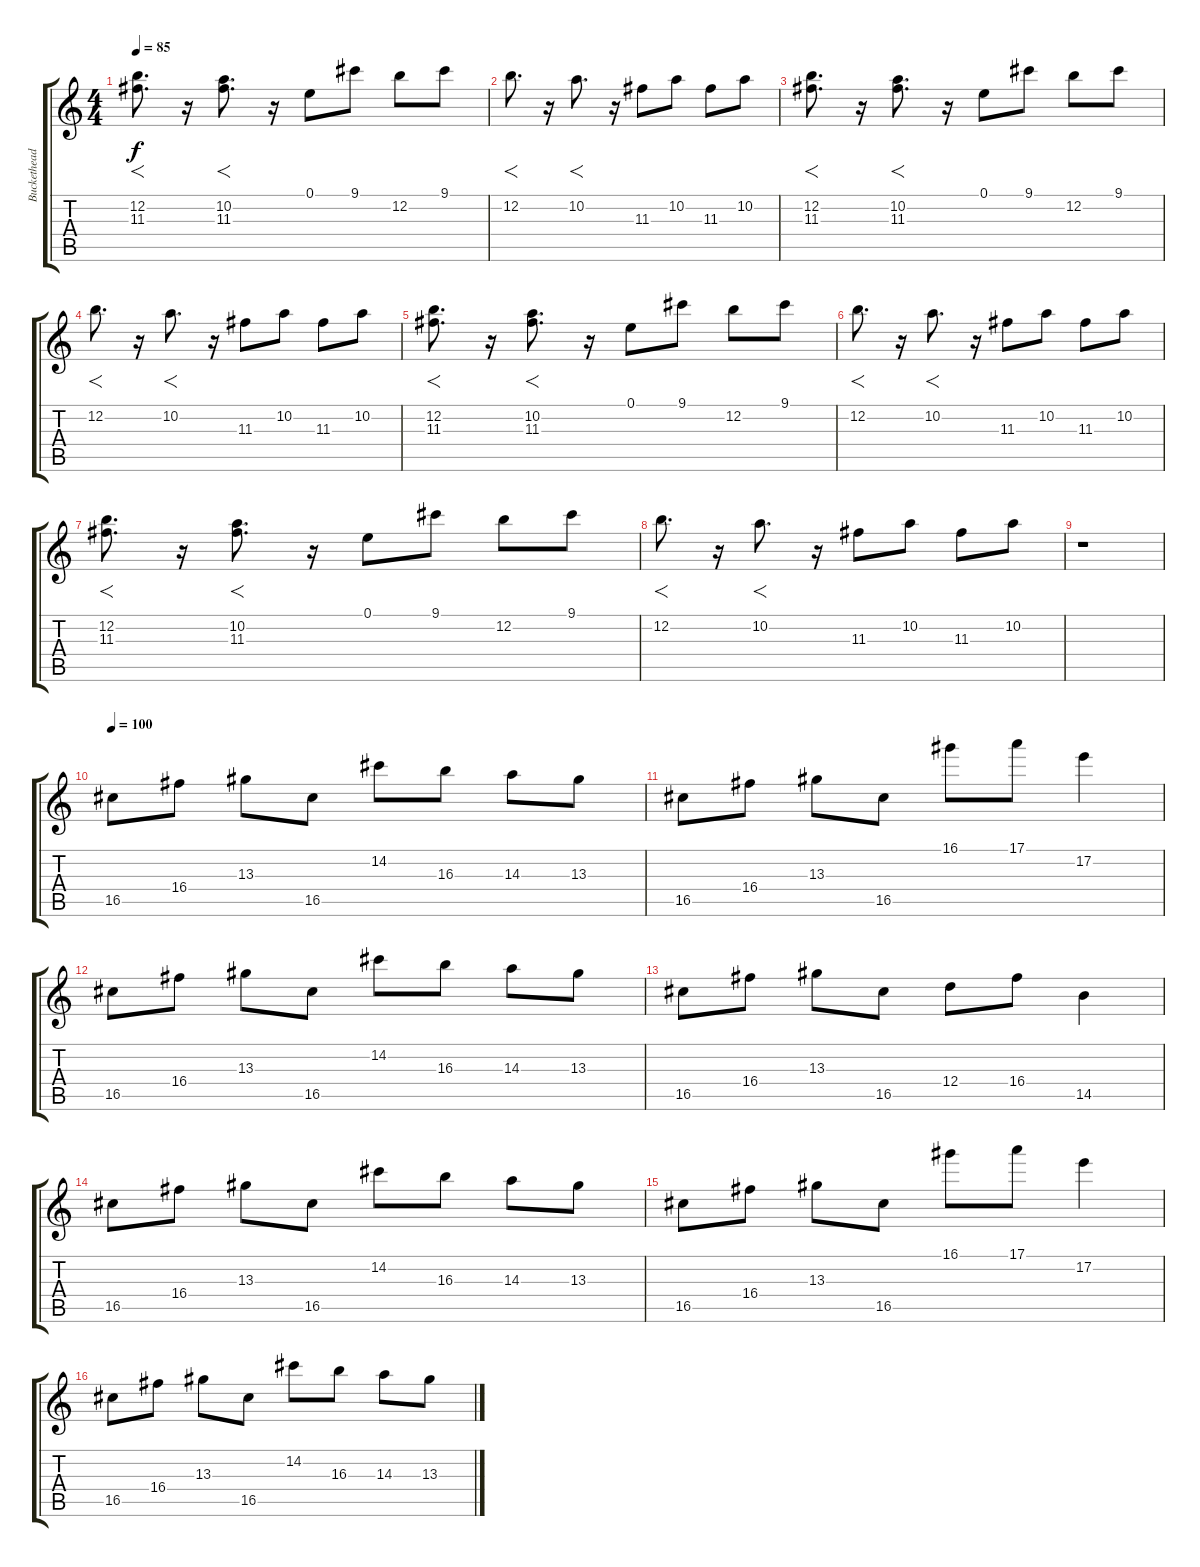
\track ("Buckethead" "Buckethead") {instrument electricguitarclean}
\staff {score tabs}
\tuning (E4 B3 G3 D3 A2 E2) {hide}
\ts (4 4)
\tempo 85
\clef g2
\ks c
(12.2 11.3).8{f d dy f volume 10 instrument electricguitarclean} r.16 (10.2 11.3).8{f d} r.16 0.1.8 9.1.8 12.2.8 9.1.8 |
12.2.8{f d} r.16 10.2.8{f d} r.16 11.3.8 10.2.8 11.3.8 10.2.8 |
(12.2 11.3).8{f d} r.16 (10.2 11.3).8{f d} r.16 0.1.8 9.1.8 12.2.8 9.1.8 |
12.2.8{f d} r.16 10.2.8{f d} r.16 11.3.8 10.2.8 11.3.8 10.2.8 |
(12.2 11.3).8{f d} r.16 (10.2 11.3).8{f d} r.16 0.1.8 9.1.8 12.2.8 9.1.8 |
12.2.8{f d} r.16 10.2.8{f d} r.16 11.3.8 10.2.8 11.3.8 10.2.8 |
(12.2 11.3).8{f d} r.16 (10.2 11.3).8{f d} r.16 0.1.8 9.1.8 12.2.8 9.1.8 |
12.2.8{f d} r.16 10.2.8{f d} r.16 11.3.8 10.2.8 11.3.8 10.2.8 |
r.1 |
\tempo 100
16.5.8{volume 16 instrument electricguitarclean} 16.4.8 13.3.8 16.5.8 14.2.8 16.3.8 14.3.8 13.3.8 |
16.5.8 16.4.8 13.3.8 16.5.8 16.1.8 17.1.8 17.2.4 |
16.5.8 16.4.8 13.3.8 16.5.8 14.2.8 16.3.8 14.3.8 13.3.8 |
16.5.8 16.4.8 13.3.8 16.5.8 12.4.8 16.4.8 14.5.4 |
16.5.8 16.4.8 13.3.8 16.5.8 14.2.8 16.3.8 14.3.8 13.3.8 |
16.5.8 16.4.8 13.3.8 16.5.8 16.1.8 17.1.8 17.2.4 |
16.5.8 16.4.8 13.3.8 16.5.8 14.2.8 16.3.8 14.3.8 13.3.8
